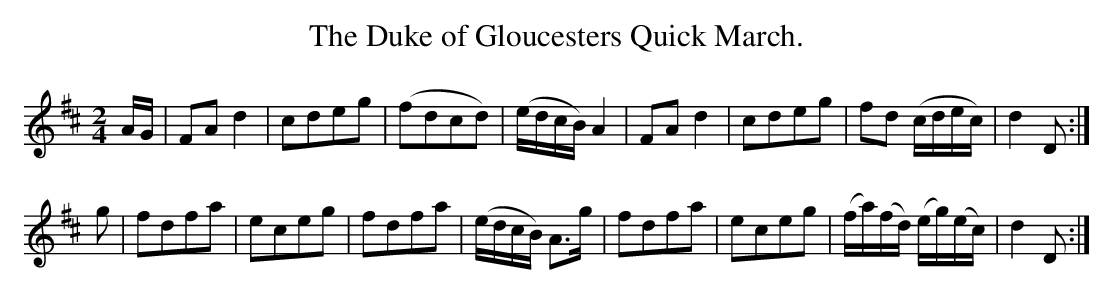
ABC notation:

X:1
T:The Duke of Gloucesters Quick March.
M:2/4
L:1/8
K:D
A/G/|FAd2|cdeg|(fdcd)                   |(e/d/c/B/) A2 |\
     FAd2|cdeg| fd          (c/d/e/c/)  | d2        D :|
g   |fdfa|eceg| fdfa                    |(e/d/c/B/) A>g|\
     fdfa|eceg|(f/a/)(f/d/) (e/g/)(e/c/)| d2        D :|
